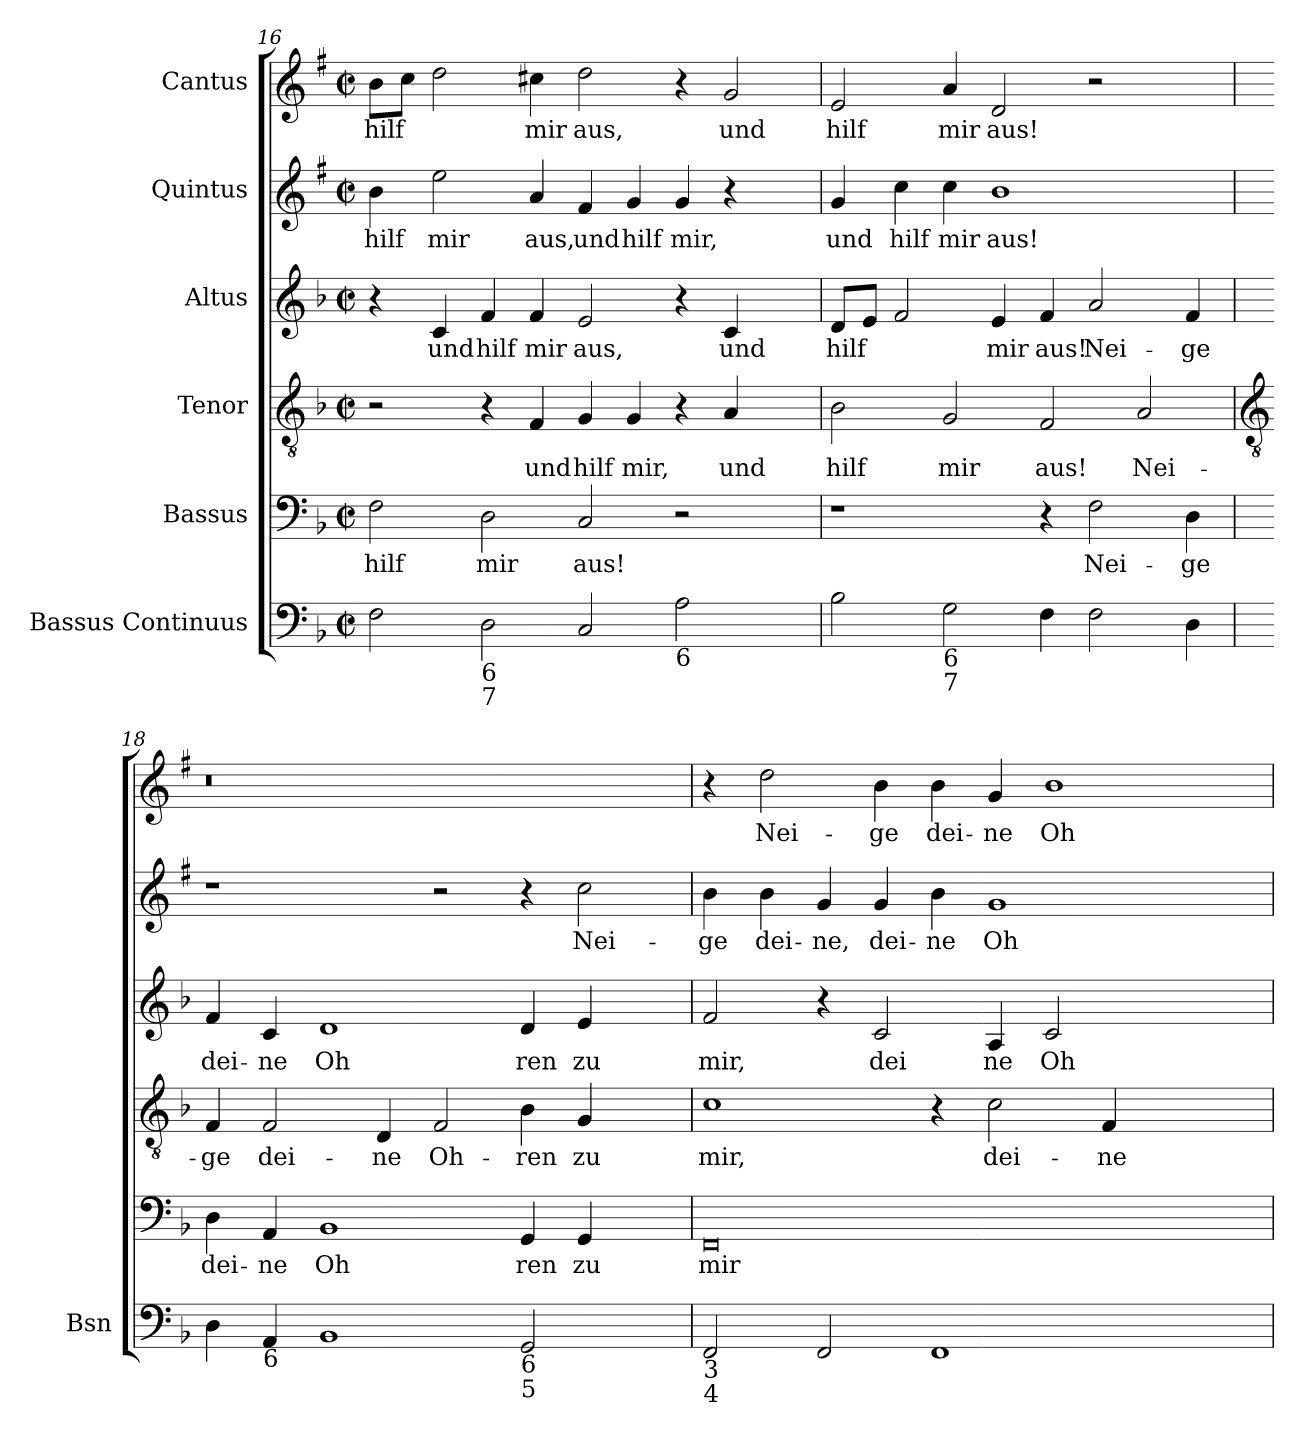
**kern	**kern	**text	**kern	**text	**kern	**text	**kern	**text	**kern	**text
*part6	*part5	*part5	*part4	*part4	*part3	*part3	*part2	*part2	*part1	*part1
*staff6	*staff5	*staff5	*staff4	*staff4	*staff3	*staff3	*staff2	*staff2	*staff1	*staff1
*I"Bassus Continuus	*I"Bassus	*	*I"Tenor	*	*I"Altus	*	*I"Quintus	*	*I"Cantus	*
*I'Bsn	*	*	*	*	*	*	*	*	*	*
*clefF4	*clefF4	*	*clefGv2	*	*clefG2	*	*clefG2	*	*clefG2	*
*	*	*	*	*	*	*	*ITrd1c2	*	*ITrd1c2	*
*k[b-]	*k[b-]	*	*k[b-]	*	*k[b-]	*	*k[b-]	*	*k[b-]	*
*F:	*F:	*	*F:	*	*F:	*	*F:	*	*F:	*
*M4/2	*M4/2	*	*M4/2	*	*M4/2	*	*M4/2	*	*M4/2	*
*met(c|)	*met(c|)	*	*met(c|)	*	*met(c|)	*	*met(c|)	*	*met(c|)	*
=16	=16	=16	=16	=16	=16	=16	=16	=16	=16	=16
!	!	!LO:LY:b	!	!	!	!	!	!LO:LY:b	!	!LO:LY:b
2F	2F	hilf	2r	.	4r	.	4a	hilf	8aL	hilf
.	.	.	.	.	.	.	.	.	8b-J	.
!	!	!	!	!	!	!LO:LY:b	!	!LO:LY:b	!	!
.	.	.	.	.	4c	und	2dd	mir	2cc	.
!LO:TX:b:t=6	!	!	!	!	!	!	!	!	!	!
!LO:TX:b:t=7	!	!	!	!	!	!	!	!	!	!
!	!	!LO:LY:b	!	!	!	!LO:LY:b	!	!	!	!
2D	2D	mir	4r	.	4f	hilf	.	.	.	.
!	!	!	!	!LO:LY:b	!	!LO:LY:b	!	!LO:LY:b	!	!LO:LY:b
.	.	.	4F	und	4f	mir	4g	aus,	4bn	mir
!	!	!LO:LY:b	!	!LO:LY:b	!	!LO:LY:b	!	!LO:LY:b	!	!LO:LY:b
2C	2C	aus!	4G	hilf	2e	aus,	4e	und	2cc	aus,
!	!	!	!	!LO:LY:b	!	!	!	!LO:LY:b	!	!
.	.	.	4G	mir,	.	.	4f	hilf	.	.
!LO:TX:b:t=6	!	!	!	!	!	!	!	!	!	!
!	!	!	!	!	!	!	!	!LO:LY:b	!	!
2A	2r	.	4r	.	4r	.	4f	mir,	4r	.
!	!	!	!	!LO:LY:b	!	!LO:LY:b	!	!	!	!LO:LY:b
.	.	.	4A	und	4c	und	4r	.	2f	und
4ryy	4ryy	.	4ryy	.	4ryy	.	4ryy	.	.	.
=17	=17	=17	=17	=17	=17	=17	=17	=17	=17	=17
!	!	!	!	!LO:LY:b	!	!LO:LY:b	!	!LO:LY:b	!	!LO:LY:b
2B-	1r	.	2B-	hilf	8dL	hilf	4f	und	2d	hilf
.	.	.	.	.	8eJ	.	.	.	.	.
!	!	!	!	!	!	!	!	!LO:LY:b	!	!
.	.	.	.	.	2f	.	4b-	hilf	.	.
!LO:TX:b:t=6	!	!	!	!	!	!	!	!	!	!
!LO:TX:b:t=7	!	!	!	!	!	!	!	!	!	!
!	!	!	!	!LO:LY:b	!	!	!	!LO:LY:b	!	!LO:LY:b
2G	.	.	2G	mir	.	.	4b-	mir	4g	mir
!	!	!	!	!	!	!LO:LY:b	!	!LO:LY:b	!	!LO:LY:b
.	.	.	.	.	4e	mir	1a	aus!	2c	aus!
!	!	!	!	!LO:LY:b	!	!LO:LY:b	!	!	!	!
4F	4r	.	2F	aus!	4f	aus!	.	.	.	.
!	!	!LO:LY:b	!	!	!	!LO:LY:b	!	!	!	!
2F	2F	Nei-	.	.	2a	Nei-	.	.	2r	.
!	!	!	!	!LO:LY:b	!	!	!	!	!	!
.	.	.	2A	Nei-	.	.	.	.	.	.
!	!	!LO:LY:b	!	!	!	!LO:LY:b	!	!	!	!
4D	4D	-ge	.	.	4f	-ge	4ryy	.	4ryy	.
!!LO:LB:g=z
=18	=18	=18	=18	=18	=18	=18	=18	=18	=18	=18
*	*	*	*clefGv2	*	*	*	*	*	*	*
!	!	!LO:LY:b	!	!LO:LY:b	!	!LO:LY:b	!	!	!	!
4D	4D	dei-	4F	-ge	4f	dei-	1r	.	0r	.
!LO:TX:b:t=6	!	!	!	!	!	!	!	!	!	!
!	!	!LO:LY:b	!	!LO:LY:b	!	!LO:LY:b	!	!	!	!
4AA	4AA	-ne	2F	dei-	4c	-ne	.	.	.	.
!	!	!LO:LY:b	!	!	!	!LO:LY:b	!	!	!	!
1BB-	1BB-	Oh	.	.	1d	Oh	.	.	.	.
!	!	!	!	!LO:LY:b	!	!	!	!	!	!
.	.	.	4D	-ne	.	.	.	.	.	.
!	!	!	!	!LO:LY:b	!	!	!	!	!	!
.	.	.	2F	Oh-	.	.	2r	.	.	.
!LO:TX:b:t=6	!	!	!	!	!	!	!	!	!	!
!LO:TX:b:t=5	!	!	!	!	!	!	!	!	!	!
!	!	!LO:LY:b	!	!LO:LY:b	!	!LO:LY:b	!	!	!	!
2GG	4GG	ren	4B-	-ren	4d	ren	4r	.	.	.
!	!	!LO:LY:b	!	!LO:LY:b	!	!LO:LY:b	!	!LO:LY:b	!	!
.	4GG	zu	4G	zu	4e	zu	2b-	Nei-	.	.
4ryy	4ryy	.	4ryy	.	4ryy	.	.	.	4ryy	.
=19	=19	=19	=19	=19	=19	=19	=19	=19	=19	=19
!LO:TX:b:t=3	!	!	!	!	!	!	!	!	!	!
!LO:TX:b:t=4	!	!	!	!	!	!	!	!	!	!
!	!	!LO:LY:b	!	!LO:LY:b	!	!LO:LY:b	!	!LO:LY:b	!	!
2FF	0FF	mir	1c	mir,	2f	mir,	4a	-ge	4r	.
!	!	!	!	!	!	!	!	!LO:LY:b	!	!LO:LY:b
.	.	.	.	.	.	.	4a	dei-	2cc	Nei-
!	!	!	!	!	!	!	!	!LO:LY:b	!	!
2FF	.	.	.	.	4r	.	4f	-ne,	.	.
!	!	!	!	!	!	!LO:LY:b	!	!LO:LY:b	!	!LO:LY:b
.	.	.	.	.	2c	dei	4f	dei-	4a	-ge
!	!	!	!	!	!	!	!	!LO:LY:b	!	!LO:LY:b
1FF	.	.	4r	.	.	.	4a	-ne	4a	dei-
!	!	!	!	!LO:LY:b	!	!LO:LY:b	!	!LO:LY:b	!	!LO:LY:b
.	.	.	2c	dei-	4A	ne	1f	Oh-	4f	-ne
!	!	!	!	!	!	!LO:LY:b	!	!	!	!LO:LY:b
.	.	.	.	.	2c	Oh-	.	.	1a	Oh
!	!	!	!	!LO:LY:b	!	!	!	!	!	!
.	.	.	4F	-ne	.	.	.	.	.	.
2ryy	2ryy	.	2ryy	.	2ryy	.	.	.	.	.
.	.	.	.	.	.	.	4ryy	.	.	.
=	=	=	=	=	=	=	=	=	=	=
*-	*-	*-	*-	*-	*-	*-	*-	*-	*-	*-
